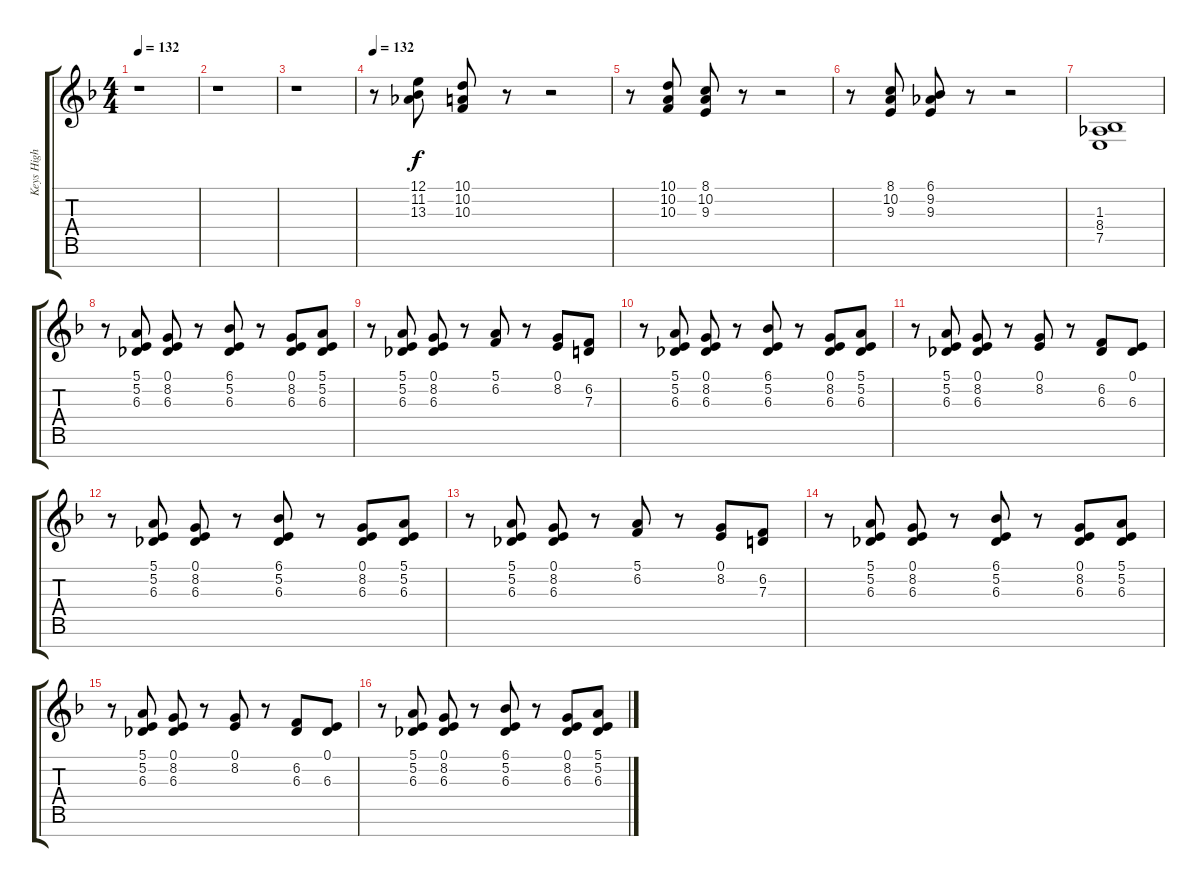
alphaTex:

\track ("Keys High" "Keys High") {instrument acousticgrandpiano}
\staff {score tabs}
\tuning (E4 B3 G3 D3 A2 E2 B1) {hide}
\ts (4 4)
\tempo 132
\tempo 80
\tempo 132
\clef g2
\ks dminor
r.1{dy f instrument acousticgrandpiano} |
r.1 |
r.1 |
\tempo 132
r.8 (12.1 11.2 13.3).8 (10.1 10.2 10.3).8 r.8 r.2 |
r.8 (10.1 10.2 10.3).8 (8.1 10.2 9.3).8 r.8 r.2 |
r.8 (8.1 10.2 9.3).8 (6.1 9.2 9.3).8 r.8 r.2 |
(1.3 8.4 7.5).1 |
r.8 (5.1 5.2 6.3).8 (0.1 8.2 6.3).8 r.8 (6.1 5.2 6.3).8 r.8 (0.1 8.2 6.3).8 (5.1 5.2 6.3).8 |
r.8 (5.1 5.2 6.3).8 (0.1 8.2 6.3).8 r.8 (5.1 6.2).8 r.8 (0.1 8.2).8 (6.2 7.3).8 |
r.8 (5.1 5.2 6.3).8 (0.1 8.2 6.3).8 r.8 (6.1 5.2 6.3).8 r.8 (0.1 8.2 6.3).8 (5.1 5.2 6.3).8 |
r.8 (5.1 5.2 6.3).8 (0.1 8.2 6.3).8 r.8 (0.1 8.2).8 r.8 (6.2 6.3).8 (0.1 6.3).8 |
r.8 (5.1 5.2 6.3).8 (0.1 8.2 6.3).8 r.8 (6.1 5.2 6.3).8 r.8 (0.1 8.2 6.3).8 (5.1 5.2 6.3).8 |
r.8 (5.1 5.2 6.3).8 (0.1 8.2 6.3).8 r.8 (5.1 6.2).8 r.8 (0.1 8.2).8 (6.2 7.3).8 |
r.8 (5.1 5.2 6.3).8 (0.1 8.2 6.3).8 r.8 (6.1 5.2 6.3).8 r.8 (0.1 8.2 6.3).8 (5.1 5.2 6.3).8 |
r.8 (5.1 5.2 6.3).8 (0.1 8.2 6.3).8 r.8 (0.1 8.2).8 r.8 (6.2 6.3).8 (0.1 6.3).8 |
r.8 (5.1 5.2 6.3).8 (0.1 8.2 6.3).8 r.8 (6.1 5.2 6.3).8 r.8 (0.1 8.2 6.3).8 (5.1 5.2 6.3).8
